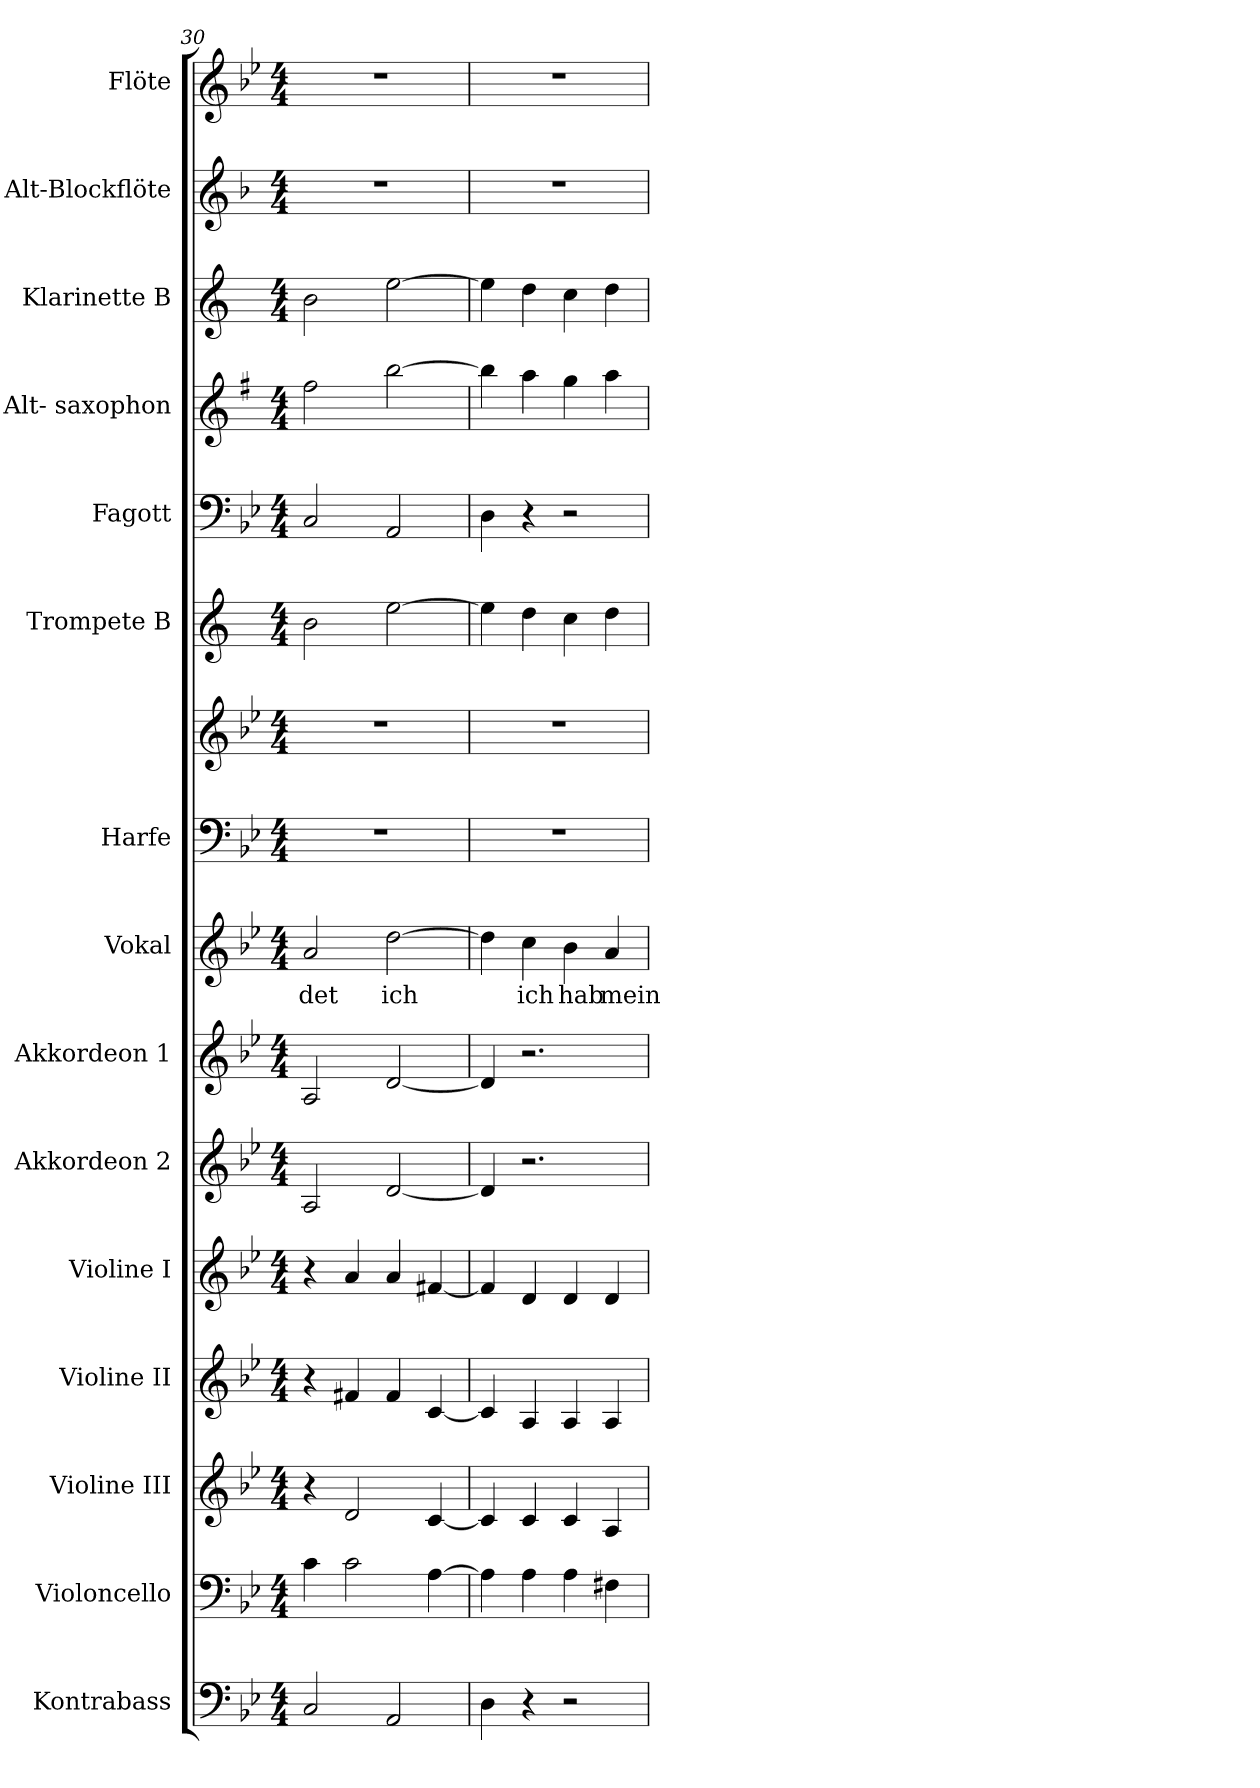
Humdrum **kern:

**kern	**kern	**kern	**kern	**kern	**kern	**kern	**kern	**text	**kern	**kern	**kern	**kern	**kern	**kern	**kern	**kern
*part15	*part14	*part13	*part12	*part11	*part10	*part9	*part8	*part8	*part7	*part7	*part6	*part5	*part4	*part3	*part2	*part1
*staff16	*staff15	*staff14	*staff13	*staff12	*staff11	*staff10	*staff9	*staff9	*staff8	*staff7	*staff6	*staff5	*staff4	*staff3	*staff2	*staff1
*I"Kontrabass	*I"Violoncello	*I"Violine III	*I"Violine II	*I"Violine I	*I"Akkordeon 2	*I"Akkordeon 1	*I"Vokal	*	*I"Harfe	*	*I"Trompete B	*I"Fagott	*I"Alt- saxophon	*I"Klarinette B	*I"Alt-Blockflöte	*I"Flöte
*I'Kb.	*I'Vc.	*I'Vln. III	*I'Vln. II	*I'Vln. I	*I'Akk.	*I'Akk.	*I'Vokal	*	*I'Hf.	*	*I'Tpt.	*I'Fgt.	*I'ASax.	*I'Kl.	*	*I'Fl.
*clefF4	*clefF4	*clefG2	*clefG2	*clefG2	*clefG2	*clefG2	*clefG2	*	*clefF4	*clefG2	*clefG2	*clefF4	*clefG2	*clefG2	*clefG2	*clefG2
*ITrd7c12	*	*	*	*	*	*	*	*	*	*	*ITrd1c2	*	*ITrd5c9	*ITrd1c2	*ITrd-3c-5	*
*k[b-e-]	*k[b-e-]	*k[b-e-]	*k[b-e-]	*k[b-e-]	*k[b-e-]	*k[b-e-]	*k[b-e-]	*	*k[b-e-]	*k[b-e-]	*k[b-e-]	*k[b-e-]	*k[b-e-]	*k[b-e-]	*k[b-e-]	*k[b-e-]
*g:	*g:	*g:	*g:	*g:	*g:	*g:	*g:	*	*g:	*g:	*g:	*g:	*g:	*g:	*g:	*g:
*M4/4	*M4/4	*M4/4	*M4/4	*M4/4	*M4/4	*M4/4	*M4/4	*	*M4/4	*M4/4	*M4/4	*M4/4	*M4/4	*M4/4	*M4/4	*M4/4
=30	=30	=30	=30	=30	=30	=30	=30	=30	=30	=30	=30	=30	=30	=30	=30	=30
!	!	!	!	!	!	!	!	!LO:LY:b:color=#000000	!	!	!	!	!	!	!	!
2CCi/	4ci\	4r	4r	4r	2Ai/	2Ai/	2ai/	-det	1r	1r	2ai\	2Ci/	2ai\	2ai\	1r	1r
.	2ci\	2di/	4f#Xi/	4ai/	.	.	.	.	.	.	.	.	.	.	.	.
!	!	!	!	!	!	!	!	!LO:LY:b:color=#000000	!	!	!	!	!	!	!	!
2AAAi/	.	.	4f#i/	4ai/	[<2di/	[<2di/	[>2ddi\	ich	.	.	[>2ddi\	2AAi/	[>2ddi\	[>2ddi\	.	.
.	[>4Ai\	[<4ci/	[<4ci/	[<4f#Xi/	.	.	.	.	.	.	.	.	.	.	.	.
!!LO:PB:g=z
=31	=31	=31	=31	=31	=31	=31	=31	=31	=31	=31	=31	=31	=31	=31	=31	=31
4DDi\	4Ai\]	4ci/]	4ci/]	4f#i/]	4di/]	4di/]	4ddi\]	.	1r	1r	4ddi\]	4Di\	4ddi\]	4ddi\]	1r	1r
!	!	!	!	!	!	!	!	!LO:LY:b:color=#000000	!	!	!	!	!	!	!	!
4r	4Ai\	4ci/	4Ai/	4di/	2.r	2.r	4cci\	ich	.	.	4cci\	4r	4cci\	4cci\	.	.
!	!	!	!	!	!	!	!	!LO:LY:b:color=#000000	!	!	!	!	!	!	!	!
2r	4Ai\	4ci/	4Ai/	4di/	.	.	4b-i\	hab	.	.	4b-i\	2r	4b-i\	4b-i\	.	.
!	!	!	!	!	!	!	!	!LO:LY:b:color=#000000	!	!	!	!	!	!	!	!
.	4F#Xi\	4Ai/	4Ai/	4di/	.	.	4ai/	mein	.	.	4cci\	.	4cci\	4cci\	.	.
=	=	=	=	=	=	=	=	=	=	=	=	=	=	=	=	=
*-	*-	*-	*-	*-	*-	*-	*-	*-	*-	*-	*-	*-	*-	*-	*-	*-
